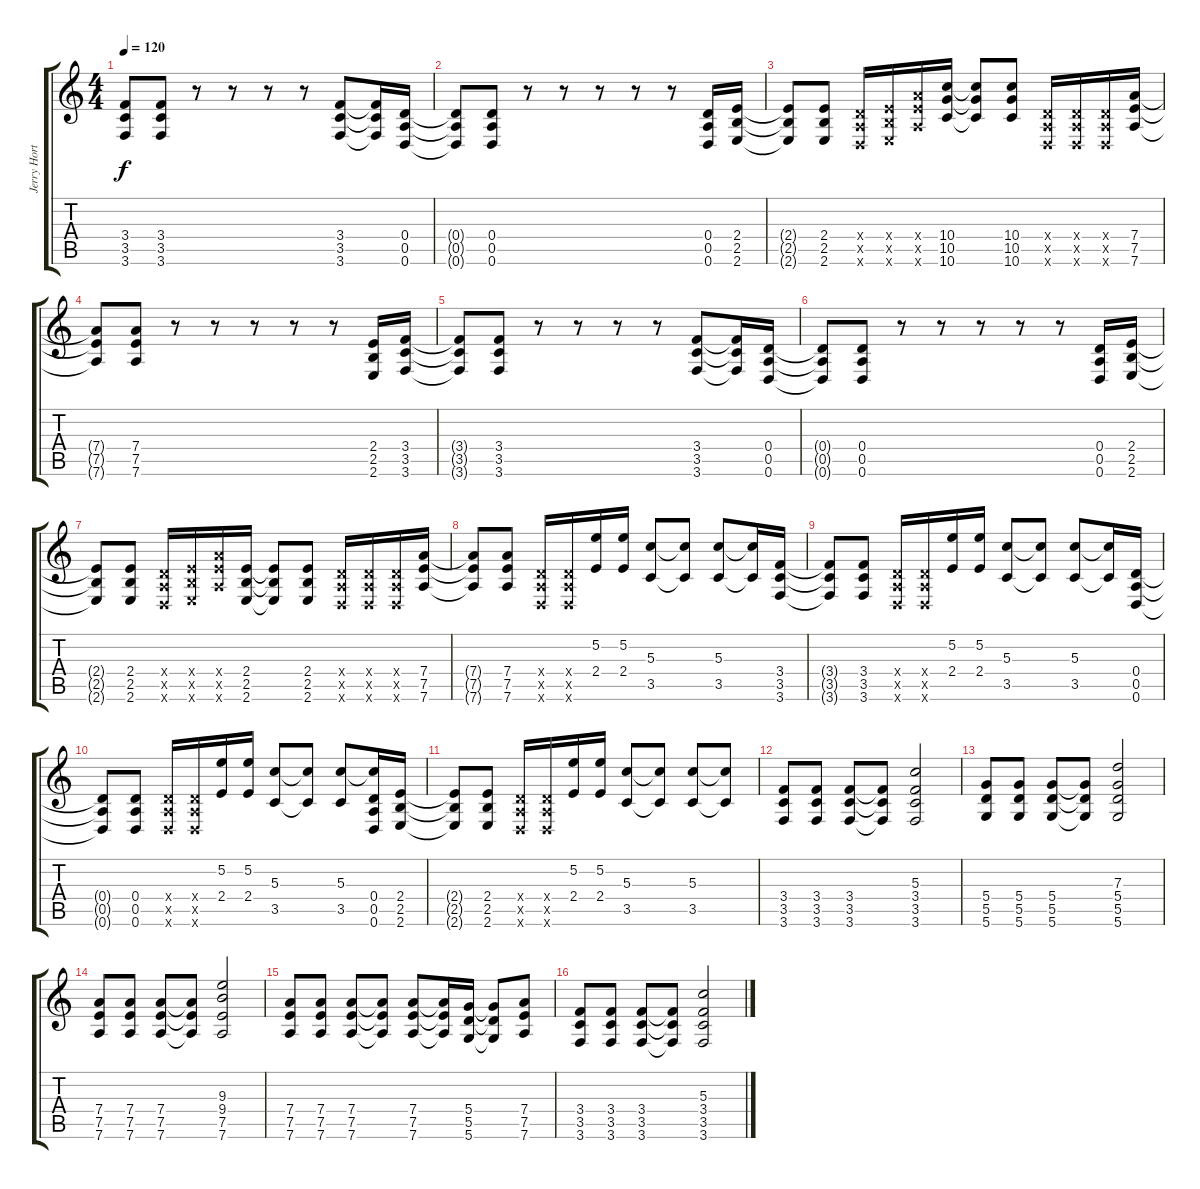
\track ("Jerry Horton (Guitar)" "Jerry Hort") {instrument distortionguitar}
\staff {score tabs}
\tuning (E4 B3 G3 D3 A2 D2) {hide}
\ts (4 4)
\tempo 120
\clef g2
\ks c
(3.4{t} 3.5{t} 3.6{t}).8{dy f} (3.4 3.5 3.6).8 r.8 r.8 r.8 r.8 (3.4 3.5 3.6).8 (3.4{t} 3.5{t} 3.6{t}).16 (0.4 0.5 0.6).16 |
(0.4{t} 0.5{t} 0.6{t}).8 (0.4 0.5 0.6).8 r.8 r.8 r.8 r.8 r.8 (0.4 0.5 0.6).16 (2.4 2.5 2.6).16 |
(2.4{t} 2.5{t} 2.6{t}).8 (2.4 2.5 2.6).8 (0.4{x} 0.5{x} 0.6{x}).16 (2.4{x} 2.5{x} 2.6{x}).16 (7.4{x} 7.5{x} 7.6{x}).16 (10.4 10.5 10.6).16 (10.4{t} 10.5{t} 10.6{t}).8 (10.4 10.5 10.6).8 (0.4{x} 0.5{x} 0.6{x}).16 (0.4{x} 0.5{x} 0.6{x}).16 (0.4{x} 0.5{x} 0.6{x}).16 (7.4 7.5 7.6).16 |
(7.4{t} 7.5{t} 7.6{t}).8 (7.4 7.5 7.6).8 r.8 r.8 r.8 r.8 r.8 (2.4 2.5 2.6).16 (3.4 3.5 3.6).16 |
(3.4{t} 3.5{t} 3.6{t}).8 (3.4 3.5 3.6).8 r.8 r.8 r.8 r.8 (3.4 3.5 3.6).8 (3.4{t} 3.5{t} 3.6{t}).16 (0.4 0.5 0.6).16 |
(0.4{t} 0.5{t} 0.6{t}).8 (0.4 0.5 0.6).8 r.8 r.8 r.8 r.8 r.8 (0.4 0.5 0.6).16 (2.4 2.5 2.6).16 |
(2.4{t} 2.5{t} 2.6{t}).8 (2.4 2.5 2.6).8 (0.4{x} 0.5{x} 0.6{x}).16 (2.4{x} 2.5{x} 2.6{x}).16 (7.4{x} 7.5{x} 7.6{x}).16 (2.4 2.5 2.6).16 (2.4{t} 2.5{t} 2.6{t}).8 (2.4 2.5 2.6).8 (0.4{x} 0.5{x} 0.6{x}).16 (0.4{x} 0.5{x} 0.6{x}).16 (0.4{x} 0.5{x} 0.6{x}).16 (7.4 7.5 7.6).16 |
(7.4{t} 7.5{t} 7.6{t}).8 (7.4 7.5 7.6).8 (0.4{x} 0.5{x} 0.6{x}).16 (0.4{x} 0.5{x} 0.6{x}).16 (5.2 2.4).16 (5.2 2.4).16 (5.3 3.5).8 (5.3{t} 3.5{t}).8 (5.3 3.5).8 (5.3{t} 3.5{t}).16 (3.4 3.5 3.6).16 |
(3.4{t} 3.5{t} 3.6{t}).8 (3.4 3.5 3.6).8 (0.4{x} 0.5{x} 0.6{x}).16 (0.4{x} 0.5{x} 0.6{x}).16 (5.2 2.4).16 (5.2 2.4).16 (5.3 3.5).8 (5.3{t} 3.5{t}).8 (5.3 3.5).8 (5.3{t} 3.5{t}).16 (0.4 0.5 0.6).16 |
(0.4{t} 0.5{t} 0.6{t}).8 (0.4 0.5 0.6).8 (0.4{x} 0.5{x} 0.6{x}).16 (0.4{x} 0.5{x} 0.6{x}).16 (5.2 2.4).16 (5.2 2.4).16 (5.3 3.5).8 (5.3{t} 3.5{t}).8 (5.3 3.5).8 (5.3{t} 0.4 0.5 0.6).16 (2.4 2.5 2.6).16 |
(2.4{t} 2.5{t} 2.6{t}).8 (2.4 2.5 2.6).8 (0.4{x} 0.5{x} 0.6{x}).16 (0.4{x} 0.5{x} 0.6{x}).16 (5.2 2.4).16 (5.2 2.4).16 (5.3 3.5).8 (5.3{t} 3.5{t}).8 (5.3 3.5).8 (5.3{t} 3.5{t}).8 |
(3.4 3.5 3.6).8 (3.4 3.5 3.6).8 (3.4 3.5 3.6).8 (3.4{t} 3.5{t} 3.6{t}).8 (5.3 3.4 3.5 3.6).2 |
(5.4 5.5 5.6).8 (5.4 5.5 5.6).8 (5.4 5.5 5.6).8 (5.4{t} 5.5{t} 5.6{t}).8 (7.3 5.4 5.5 5.6).2 |
(7.4 7.5 7.6).8 (7.4 7.5 7.6).8 (7.4 7.5 7.6).8 (7.4{t} 7.5{t} 7.6{t}).8 (9.3 9.4 7.5 7.6).2 |
(7.4 7.5 7.6).8 (7.4 7.5 7.6).8 (7.4 7.5 7.6).8 (7.4{t} 7.5{t} 7.6{t}).8 (7.4 7.5 7.6).8 (7.4{t} 7.5{t} 7.6{t}).16 (5.4 5.5 5.6).16 (5.4{t} 5.5{t} 5.6{t}).8 (7.4 7.5 7.6).8 |
(3.4 3.5 3.6).8 (3.4 3.5 3.6).8 (3.4 3.5 3.6).8 (3.4{t} 3.5{t} 3.6{t}).8 (5.3 3.4 3.5 3.6).2
